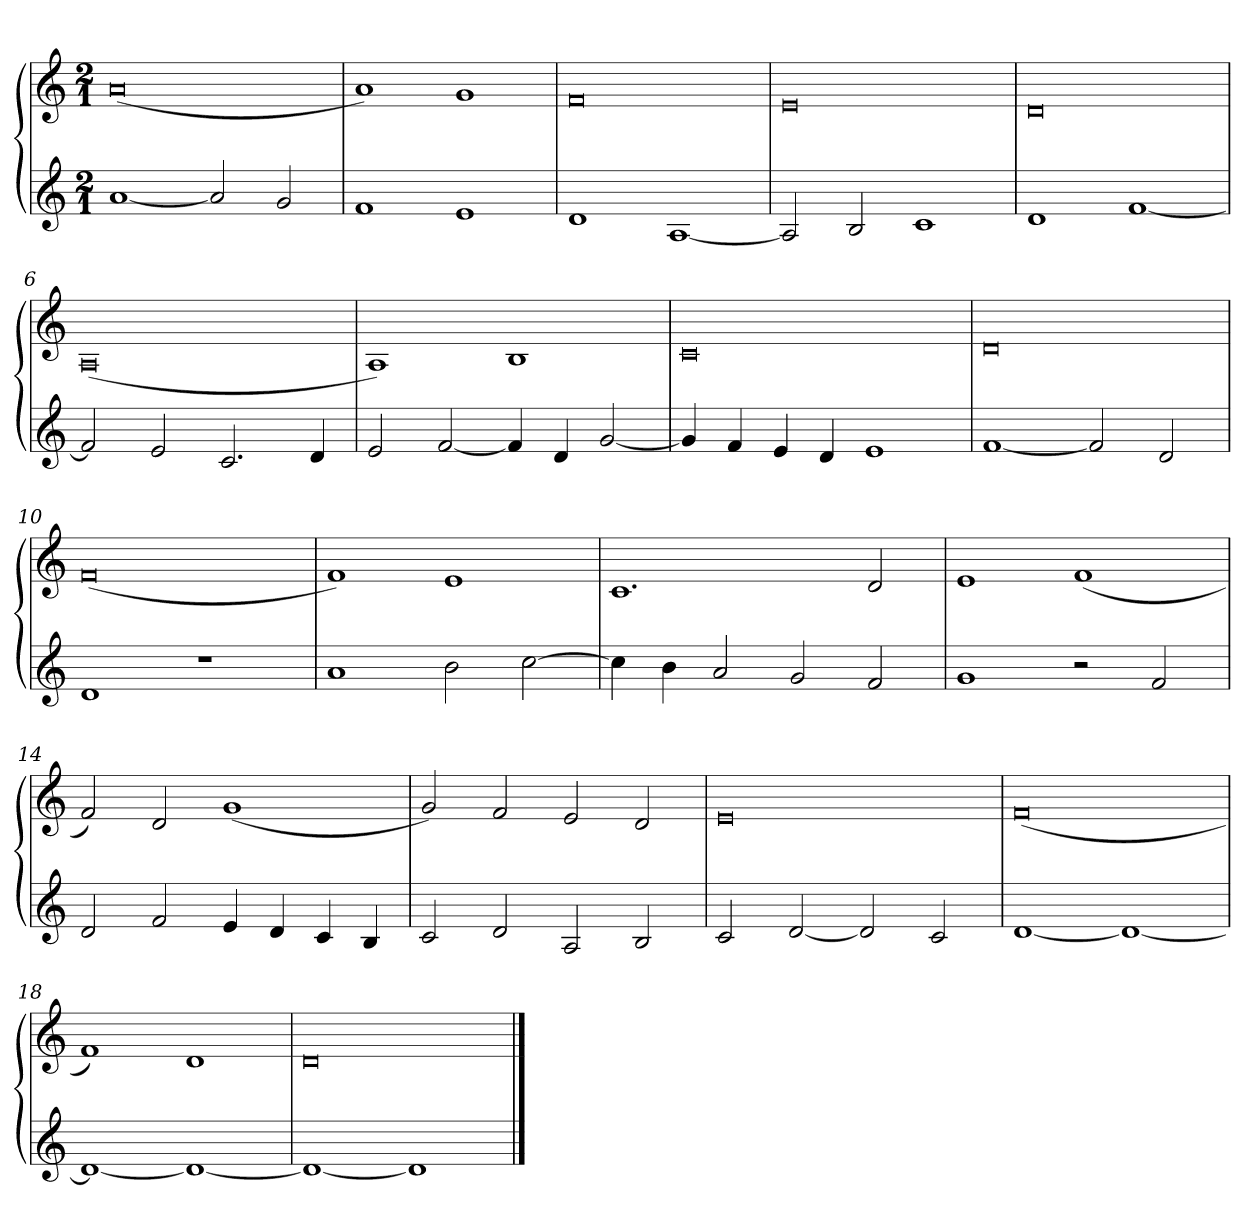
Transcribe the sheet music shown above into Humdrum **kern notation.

**kern	**kern
*part2	*part1
*staff2	*staff1
*clefG2	*clefG2
*k[]	*k[]
*M2/1	*M2/1
=1	=1
[1a	(<0a
2a]	.
2g	.
=2	=2
1f	1a)
1e	1g
=3	=3
1d	0f
[1A	.
=4	=4
2A]	0e
2B	.
1c	.
=5	=5
1d	0d
[1f	.
=6	=6
2f]	(<0A
2e	.
2.c	.
4d	.
=7	=7
2e	1A)
[2f	.
4f]	1B
4d	.
[2g	.
=8	=8
4g]	0c
4f	.
4e	.
4d	.
1e	.
=9	=9
[1f	0d
2f]	.
2d	.
=10	=10
1d	(<0f
1r	.
=11	=11
1a	1f)
2b	1e
[2cc	.
=12	=12
4cc]	1.c
4b	.
2a	.
2g	.
2f	2d
=13	=13
1g	1e
2r	(<1f
2f	.
=14	=14
2d	2f)
2f	2d
4e	(<1g
4d	.
4c	.
4B	.
=15	=15
2c	2g)
2d	2f
2A	2e
2B	2d
=16	=16
2c	0e
[2d	.
2d]	.
2c	.
=17	=17
[1d	(<0f
1d_	.
=18	=18
1d_	1f)
1d_	1d
=19	=19
1d_	0d
1d]	.
==	==
*-	*-
